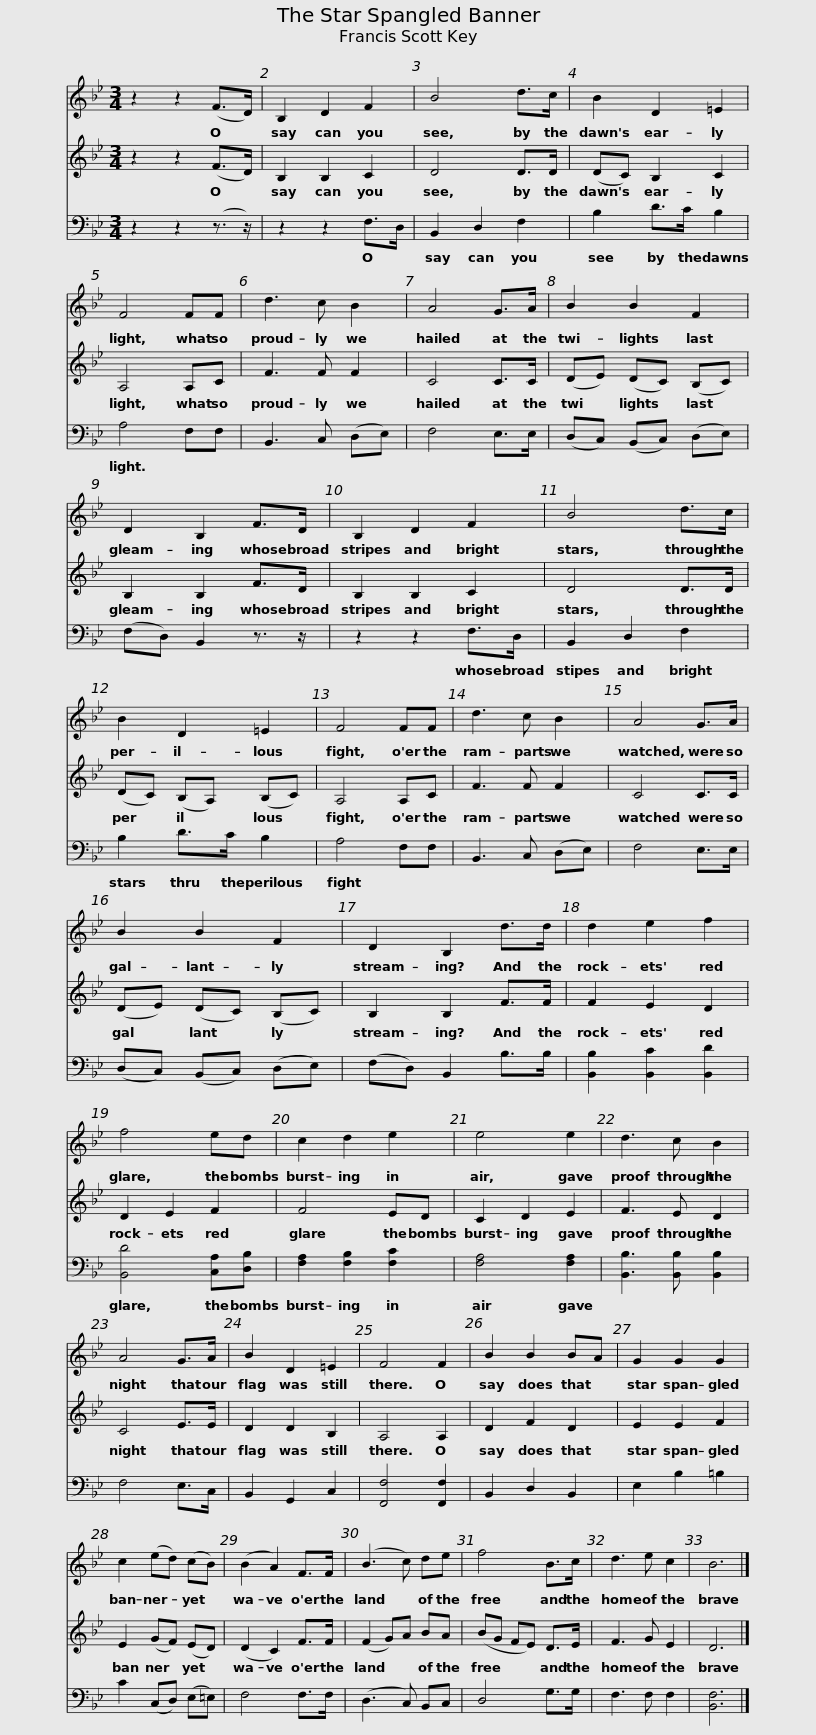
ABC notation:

X:1
%%score 1 2 3
L:1/8
M:3/4
I:linebreak $
K:Bb
V:1 treble
V:2 treble
V:3 bass
V:1
 z2 z2 (F>D) | B,2 D2 F2 | B4 d>c | B2 D2 =E2 | F4 FF | %5
 d3 c B2 | A4 G>A | B2 B2 F2 |$ D2 B,2 F>D | B,2 D2 F2 | %10
 B4 d>c | B2 D2 =E2 | F4 FF | d3 c B2 |$ A4 G>A | %15
 B2 B2 F2 | D2 B,2 d>d | d2 e2 f2 | f4 ed | c2 d2 e2 | %20
 e4 e2 |$ d3 c B2 | A4 G>A | B2 D2 =E2 | F4 F2 | %25
 B2 B2 BA | G2 G2 G2 | c2 (ed) (cB) | (B2 A2) F>F |$ (B3 c) de | %30
 f4 B>c | d3 e c2 | B6 |] %33
V:2
 z2 z2 (F>D) | B,2 B,2 C2 | D4 D>D | (DC) B,2 C2 | A,4 A,C | %5
 F3 F F2 | C4 C>C | (DE) (DC) (B,C) |$ B,2 B,2 F>D | B,2 B,2 C2 | %10
 D4 D>D | (DC) (B,A,) (B,C) | A,4 A,C | F3 F F2 |$ C4 C>C | %15
 (DE) (DC) (B,C) | B,2 B,2 F>F | F2 E2 D2 | D2 E2 F2 | F4 ED | %20
 C2 D2 E2 |$ F3 E D2 | C4 E>E | D2 D2 B,2 | A,4 A,2 | %25
 D2 F2 D2 | E2 E2 F2 | E2 (GF) (ED) | (D2 C2) F>F |$ (F2 G)A BA | %30
 (BG FE) D>E | F3 G E2 | D6 |] %33
V:3
 z2 z2 (z3/2 z/) | z2 z2 F,>D, | B,,2 D,2 F,2 | B,2 D>C B,2 | A,4 F,F, | %5
 B,,3 C, (D,E,) | F,4 E,>E, | (D,C,) (B,,C,) (D,E,) |$ (F,D,) B,,2 z3/2 z/ | z2 z2 F,>D, | %10
 B,,2 D,2 F,2 | B,2 D>C B,2 | A,4 F,F, | B,,3 C, (D,E,) |$ F,4 E,>E, | %15
 (D,C,) (B,,C,) (D,E,) | (F,D,) B,,2 B,>B, | [B,,B,]2 [B,,C]2 [B,,D]2 | [B,,D]4 [C,A,][D,B,] | [F,A,]2 [F,B,]2 [F,C]2 | %20
 [F,A,]4 [F,A,]2 |$ [B,,B,]3 [B,,B,] [B,,B,]2 | F,4 E,>C, | B,,2 G,,2 C,2 | [F,,F,]4 [F,,F,]2 | %25
 B,,2 D,2 B,,2 | E,2 B,2 =B,2 | C2 (C,D,) (E,=E,) | F,4 F,>F, |$ (D,3 C,) B,,C, | %30
 D,4 G,>G, | F,3 F, F,2 | [B,,F,]6 |] %33
